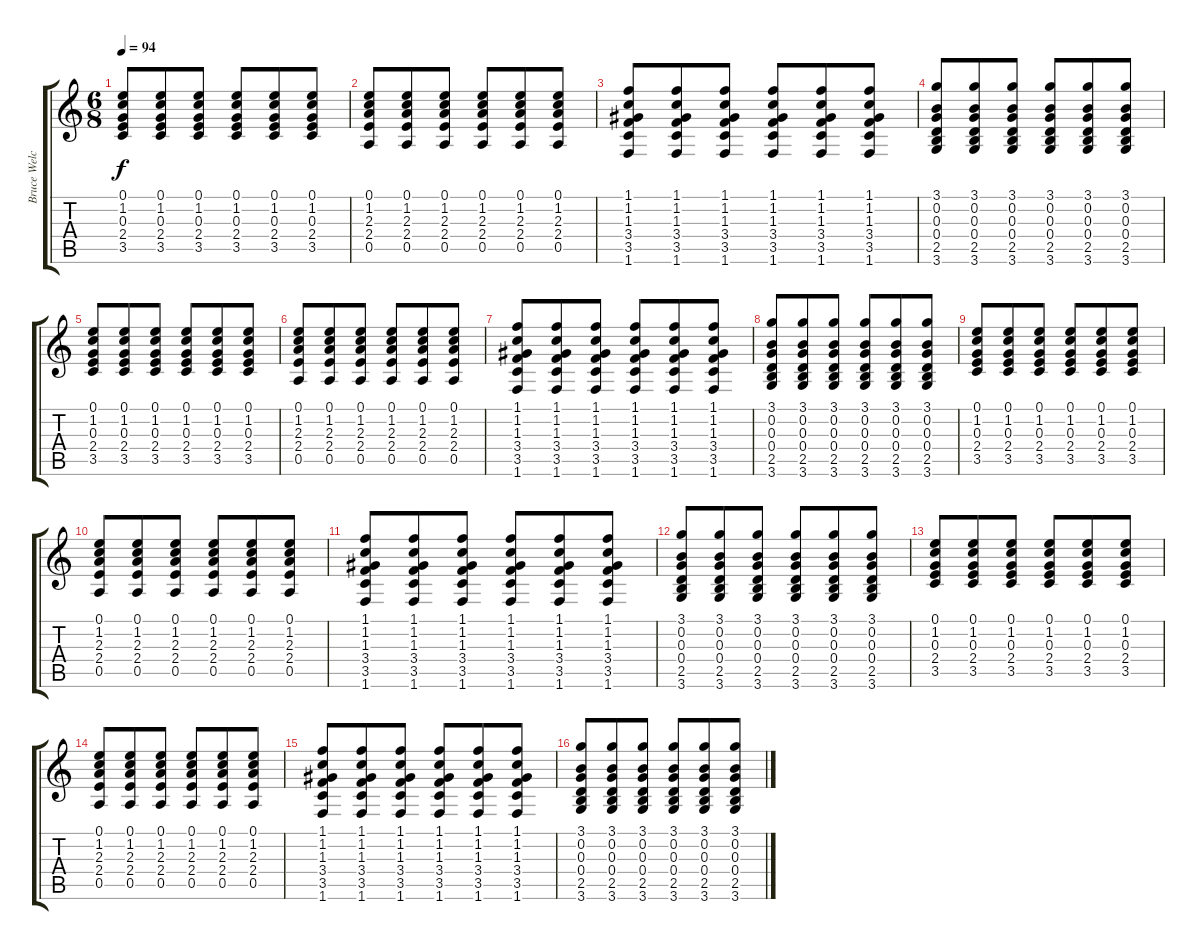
\track ("Bruce Welch (rhythm guitar)" "Bruce Welc") {instrument acousticguitarnylon}
\staff {score tabs}
\tuning (E4 B3 G3 D3 A2 E2) {hide}
\ts (6 8)
\tempo 94
\clef g2
\ks c
(0.1 1.2 0.3 2.4 3.5).8{dy f} (0.1 1.2 0.3 2.4 3.5).8 (0.1 1.2 0.3 2.4 3.5).8 (0.1 1.2 0.3 2.4 3.5).8 (0.1 1.2 0.3 2.4 3.5).8 (0.1 1.2 0.3 2.4 3.5).8 |
(0.1 1.2 2.3 2.4 0.5).8 (0.1 1.2 2.3 2.4 0.5).8 (0.1 1.2 2.3 2.4 0.5).8 (0.1 1.2 2.3 2.4 0.5).8 (0.1 1.2 2.3 2.4 0.5).8 (0.1 1.2 2.3 2.4 0.5).8 |
(1.1 1.2 1.3 3.4 3.5 1.6).8 (1.1 1.2 1.3 3.4 3.5 1.6).8 (1.1 1.2 1.3 3.4 3.5 1.6).8 (1.1 1.2 1.3 3.4 3.5 1.6).8 (1.1 1.2 1.3 3.4 3.5 1.6).8 (1.1 1.2 1.3 3.4 3.5 1.6).8 |
(3.1 0.2 0.3 0.4 2.5 3.6).8 (3.1 0.2 0.3 0.4 2.5 3.6).8 (3.1 0.2 0.3 0.4 2.5 3.6).8 (3.1 0.2 0.3 0.4 2.5 3.6).8 (3.1 0.2 0.3 0.4 2.5 3.6).8 (3.1 0.2 0.3 0.4 2.5 3.6).8 |
(0.1 1.2 0.3 2.4 3.5).8 (0.1 1.2 0.3 2.4 3.5).8 (0.1 1.2 0.3 2.4 3.5).8 (0.1 1.2 0.3 2.4 3.5).8 (0.1 1.2 0.3 2.4 3.5).8 (0.1 1.2 0.3 2.4 3.5).8 |
(0.1 1.2 2.3 2.4 0.5).8 (0.1 1.2 2.3 2.4 0.5).8 (0.1 1.2 2.3 2.4 0.5).8 (0.1 1.2 2.3 2.4 0.5).8 (0.1 1.2 2.3 2.4 0.5).8 (0.1 1.2 2.3 2.4 0.5).8 |
(1.1 1.2 1.3 3.4 3.5 1.6).8 (1.1 1.2 1.3 3.4 3.5 1.6).8 (1.1 1.2 1.3 3.4 3.5 1.6).8 (1.1 1.2 1.3 3.4 3.5 1.6).8 (1.1 1.2 1.3 3.4 3.5 1.6).8 (1.1 1.2 1.3 3.4 3.5 1.6).8 |
(3.1 0.2 0.3 0.4 2.5 3.6).8 (3.1 0.2 0.3 0.4 2.5 3.6).8 (3.1 0.2 0.3 0.4 2.5 3.6).8 (3.1 0.2 0.3 0.4 2.5 3.6).8 (3.1 0.2 0.3 0.4 2.5 3.6).8 (3.1 0.2 0.3 0.4 2.5 3.6).8 |
(0.1 1.2 0.3 2.4 3.5).8 (0.1 1.2 0.3 2.4 3.5).8 (0.1 1.2 0.3 2.4 3.5).8 (0.1 1.2 0.3 2.4 3.5).8 (0.1 1.2 0.3 2.4 3.5).8 (0.1 1.2 0.3 2.4 3.5).8 |
(0.1 1.2 2.3 2.4 0.5).8 (0.1 1.2 2.3 2.4 0.5).8 (0.1 1.2 2.3 2.4 0.5).8 (0.1 1.2 2.3 2.4 0.5).8 (0.1 1.2 2.3 2.4 0.5).8 (0.1 1.2 2.3 2.4 0.5).8 |
(1.1 1.2 1.3 3.4 3.5 1.6).8 (1.1 1.2 1.3 3.4 3.5 1.6).8 (1.1 1.2 1.3 3.4 3.5 1.6).8 (1.1 1.2 1.3 3.4 3.5 1.6).8 (1.1 1.2 1.3 3.4 3.5 1.6).8 (1.1 1.2 1.3 3.4 3.5 1.6).8 |
(3.1 0.2 0.3 0.4 2.5 3.6).8 (3.1 0.2 0.3 0.4 2.5 3.6).8 (3.1 0.2 0.3 0.4 2.5 3.6).8 (3.1 0.2 0.3 0.4 2.5 3.6).8 (3.1 0.2 0.3 0.4 2.5 3.6).8 (3.1 0.2 0.3 0.4 2.5 3.6).8 |
(0.1 1.2 0.3 2.4 3.5).8 (0.1 1.2 0.3 2.4 3.5).8 (0.1 1.2 0.3 2.4 3.5).8 (0.1 1.2 0.3 2.4 3.5).8 (0.1 1.2 0.3 2.4 3.5).8 (0.1 1.2 0.3 2.4 3.5).8 |
(0.1 1.2 2.3 2.4 0.5).8 (0.1 1.2 2.3 2.4 0.5).8 (0.1 1.2 2.3 2.4 0.5).8 (0.1 1.2 2.3 2.4 0.5).8 (0.1 1.2 2.3 2.4 0.5).8 (0.1 1.2 2.3 2.4 0.5).8 |
(1.1 1.2 1.3 3.4 3.5 1.6).8 (1.1 1.2 1.3 3.4 3.5 1.6).8 (1.1 1.2 1.3 3.4 3.5 1.6).8 (1.1 1.2 1.3 3.4 3.5 1.6).8 (1.1 1.2 1.3 3.4 3.5 1.6).8 (1.1 1.2 1.3 3.4 3.5 1.6).8 |
(3.1 0.2 0.3 0.4 2.5 3.6).8 (3.1 0.2 0.3 0.4 2.5 3.6).8 (3.1 0.2 0.3 0.4 2.5 3.6).8 (3.1 0.2 0.3 0.4 2.5 3.6).8 (3.1 0.2 0.3 0.4 2.5 3.6).8 (3.1 0.2 0.3 0.4 2.5 3.6).8
